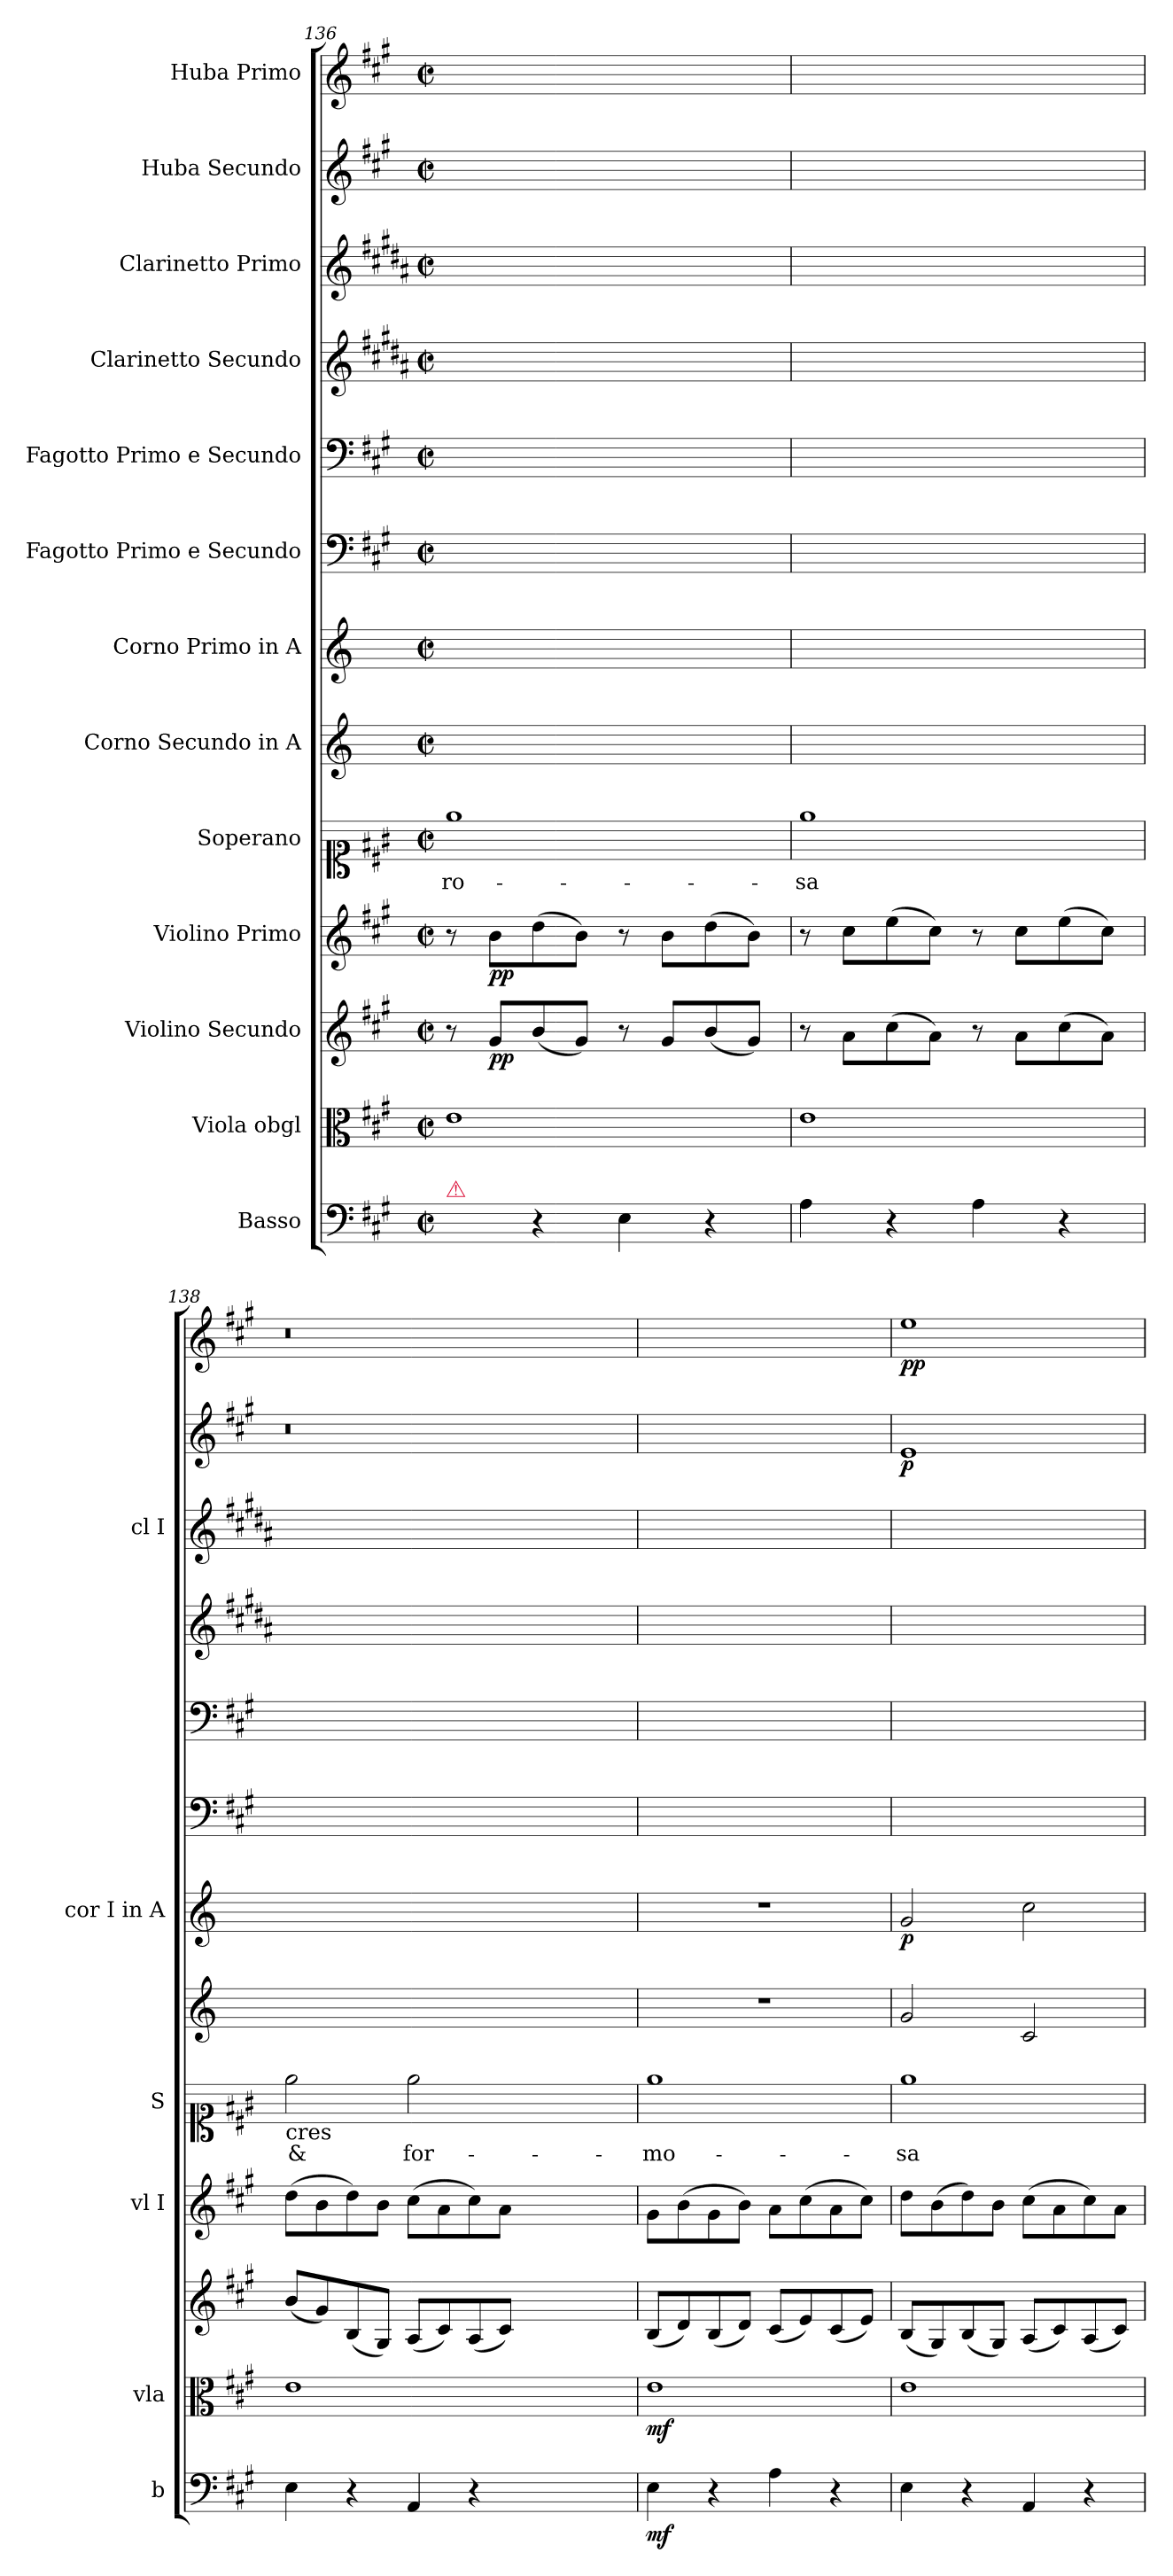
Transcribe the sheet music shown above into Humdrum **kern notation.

**kern	**dynam	**kern	**dynam	**kern	**dynam	**kern	**dynam	**kern	**text	**kern	**dynam	**kern	**dynam	**kern	**kern	**kern	**kern	**kern	**dynam	**kern	**dynam
*part13	*part13	*part12	*part12	*part11	*part11	*part10	*part10	*part9	*part9	*part8	*part8	*part7	*part7	*part6	*part5	*part4	*part3	*part2	*part2	*part1	*part1
*staff13	*staff13	*staff12	*staff12	*staff11	*staff11	*staff10	*staff10	*staff9	*staff9	*staff8	*staff8	*staff7	*staff7	*staff6	*staff5	*staff4	*staff3	*staff2	*staff2	*staff1	*staff1
*I"Basso	*	*I"Viola obgl	*	*I"Violino Secundo	*	*I"Violino Primo	*	*I"Soperano	*	*I"Corno Secundo in A	*	*I"Corno Primo in A	*	*I"Fagotto Primo e Secundo	*I"Fagotto Primo e Secundo	*I"Clarinetto Secundo	*I"Clarinetto Primo	*I"Huba Secundo	*	*I"Huba Primo	*
*I'b	*	*I'vla	*	*	*	*I'vl I	*	*I'S	*	*	*	*I'cor I in A	*	*	*	*	*I'cl I	*	*	*	*
*clefF4	*	*clefC3	*	*clefG2	*	*clefG2	*	*clefC1	*	*clefG2	*	*clefG2	*	*clefF4	*clefF4	*clefG2	*clefG2	*clefG2	*	*clefG2	*
*	*	*	*	*	*	*	*	*	*	*ITrd2c3	*	*ITrd2c3	*	*	*	*ITrd1c2	*ITrd1c2	*	*	*	*
*k[f#c#g#]	*	*k[f#c#g#]	*	*k[f#c#g#]	*	*k[f#c#g#]	*	*k[f#c#g#]	*	*k[f#c#g#]	*	*k[f#c#g#]	*	*k[f#c#g#]	*k[f#c#g#]	*k[f#c#g#]	*k[f#c#g#]	*k[f#c#g#]	*	*k[f#c#g#]	*
*A:	*	*A:	*	*A:	*	*A:	*	*A:	*	*A:	*	*A:	*	*A:	*A:	*A:	*A:	*A:	*	*A:	*
*M2/2	*	*M2/2	*	*M2/2	*	*M2/2	*	*M2/2	*	*M2/2	*	*M2/2	*	*M2/2	*M2/2	*M2/2	*M2/2	*M2/2	*	*M2/2	*
*met(c|)	*	*met(c|)	*	*met(c|)	*	*met(c|)	*	*met(c|)	*	*met(c|)	*	*met(c|)	*	*met(c|)	*met(c|)	*met(c|)	*met(c|)	*met(c|)	*	*met(c|)	*
=136	=136	=136	=136	=136	=136	=136	=136	=136	=136	=136	=136	=136	=136	=136	=136	=136	=136	=136	=136	=136	=136
!LO:TX:a:color=crimson:t=⚠	!	!	!	!	!	!	!	!	!	!	!	!	!	!	!	!	!	!	!	!	!
4ryy	.	1e	.	8r	.	8r	.	1ee	-ro-	1ryy	.	1ryy	.	4ryy	4ryy	1ryy	1ryy	1ryy	.	1ryy	.
!	!	!	!	!	!LO:DY:b	!	!	!	!	!	!	!	!	!	!	!	!	!	!	!	!
.	.	.	.	8g#/L	pp.	8b\L	pp	.	.	.	.	.	.	.	.	.	.	.	.	.	.
4r	.	.	.	(8b/	.	(8dd\	.	.	.	.	.	.	.	4ryy	4ryy	.	.	.	.	.	.
.	.	.	.	8g#/J)	.	8b\J)	.	.	.	.	.	.	.	.	.	.	.	.	.	.	.
4E\	.	.	.	8r	.	8r	.	.	.	.	.	.	.	4E\yy	4E\yy	.	.	.	.	.	.
.	.	.	.	8g#/L	.	8b\L	.	.	.	.	.	.	.	.	.	.	.	.	.	.	.
4r	.	.	.	(8b/	.	(8dd\	.	.	.	.	.	.	.	4ryy	4ryy	.	.	.	.	.	.
.	.	.	.	8g#/J)	.	8b\J)	.	.	.	.	.	.	.	.	.	.	.	.	.	.	.
=137	=137	=137	=137	=137	=137	=137	=137	=137	=137	=137	=137	=137	=137	=137	=137	=137	=137	=137	=137	=137	=137
4A\	.	1e	.	8r	.	8r	.	1ee	-sa	1ryy	.	1ryy	.	4A\yy	4A\yy	1ryy	1ryy	1ryy	.	1ryy	.
.	.	.	.	8a\L	.	8cc#\L	.	.	.	.	.	.	.	.	.	.	.	.	.	.	.
4r	.	.	.	(8cc#\	.	(8ee\	.	.	.	.	.	.	.	4ryy	4ryy	.	.	.	.	.	.
.	.	.	.	8a\J)	.	8cc#\J)	.	.	.	.	.	.	.	.	.	.	.	.	.	.	.
4A\	.	.	.	8r	.	8r	.	.	.	.	.	.	.	4A\yy	4A\yy	.	.	.	.	.	.
.	.	.	.	8a\L	.	8cc#\L	.	.	.	.	.	.	.	.	.	.	.	.	.	.	.
4r	.	.	.	(8cc#\	.	(8ee\	.	.	.	.	.	.	.	4ryy	4ryy	.	.	.	.	.	.
.	.	.	.	8a\J)	.	8cc#\J)	.	.	.	.	.	.	.	.	.	.	.	.	.	.	.
=138	=138	=138	=138	=138	=138	=138	=138	=138	=138	=138	=138	=138	=138	=138	=138	=138	=138	=138	=138	=138	=138
!	!	!	!	!	!	!	!	!LO:TX:b:t=cres	!	!	!	!	!	!	!	!	!	!	!	!	!
4E\	.	1e	.	(8b/L	.	(8dd\L	.	2ee\	&	0ryy	.	0ryy	.	4E\yy	4E\yy	1ryy	1ryy	0r	.	0r	.
.	.	.	.	8g#/)	.	8b\	.	.	.	.	.	.	.	.	.	.	.	.	.	.	.
4r	.	.	.	(8B/	.	8dd\)	.	.	.	.	.	.	.	4ryy	4ryy	.	.	.	.	.	.
.	.	.	.	8G#/J)	.	8b\J	.	.	.	.	.	.	.	.	.	.	.	.	.	.	.
4AA/	.	.	.	(8A/L	.	(8cc#\L	.	2ee\	for-	.	.	.	.	4AA/yy	4AA/yy	.	.	.	.	.	.
.	.	.	.	8c#/)	.	8a\	.	.	.	.	.	.	.	.	.	.	.	.	.	.	.
4r	.	.	.	(8A/	.	8cc#\)	.	.	.	.	.	.	.	4ryy	4ryy	.	.	.	.	.	.
.	.	.	.	8c#/J)	.	8a\J	.	.	.	.	.	.	.	.	.	.	.	.	.	.	.
1ryy	.	1ryy	.	1ryy	.	1ryy	.	1ryy	.	.	.	.	.	1ryy	1ryy	1ryy	1ryy	.	.	.	.
=139	=139	=139	=139	=139	=139	=139	=139	=139	=139	=139	=139	=139	=139	=139	=139	=139	=139	=139	=139	=139	=139
4E\	mf	1e	mf	(8B/L	.	8g#\L	.	1ee	-mo-	1r	.	1r	.	4E\yy	4E\yy	1ryy	1ryy	1ryy	.	1ryy	.
.	.	.	.	8d/)	.	(8b\	.	.	.	.	.	.	.	.	.	.	.	.	.	.	.
4r	.	.	.	(8B/	.	8g#\	.	.	.	.	.	.	.	4ryy	4ryy	.	.	.	.	.	.
.	.	.	.	8d/J)	.	8b\J)	.	.	.	.	.	.	.	.	.	.	.	.	.	.	.
4A\	.	.	.	(8c#/L	.	8a\L	.	.	.	.	.	.	.	4A\yy	4A\yy	.	.	.	.	.	.
.	.	.	.	8e/)	.	(8cc#\	.	.	.	.	.	.	.	.	.	.	.	.	.	.	.
4r	.	.	.	(8c#/	.	8a\	.	.	.	.	.	.	.	4ryy	4ryy	.	.	.	.	.	.
.	.	.	.	8e/J)	.	8cc#\J)	.	.	.	.	.	.	.	.	.	.	.	.	.	.	.
=140	=140	=140	=140	=140	=140	=140	=140	=140	=140	=140	=140	=140	=140	=140	=140	=140	=140	=140	=140	=140	=140
!	!	!	!	!	!	!	!LO:DY:b	!	!	!	!LO:DY:b	!	!	!	!	!	!	!	!	!	!
4E\	.	1e	.	(8B/L	.	8dd\L	mezzofor&colon;	1ee	-sa	2e/	pia	2e/	p	4E\yy	4E\yy	1ryy	1ryy	1e	p	1ee	pp
.	.	.	.	8G#/)	.	(8b\	.	.	.	.	.	.	.	.	.	.	.	.	.	.	.
4r	.	.	.	(8B/	.	8dd\)	.	.	.	.	.	.	.	4ryy	4ryy	.	.	.	.	.	.
.	.	.	.	8G#/J)	.	8b\J	.	.	.	.	.	.	.	.	.	.	.	.	.	.	.
4AA/	.	.	.	(8A/L	.	(8cc#\L	.	.	.	2A/	.	2a\	.	4AA/yy	4AA/yy	.	.	.	.	.	.
.	.	.	.	8c#/)	.	8a\	.	.	.	.	.	.	.	.	.	.	.	.	.	.	.
4r	.	.	.	(8A/	.	8cc#\)	.	.	.	.	.	.	.	4ryy	4ryy	.	.	.	.	.	.
.	.	.	.	8c#/J)	.	8a\J	.	.	.	.	.	.	.	.	.	.	.	.	.	.	.
=	=	=	=	=	=	=	=	=	=	=	=	=	=	=	=	=	=	=	=	=	=
*-	*-	*-	*-	*-	*-	*-	*-	*-	*-	*-	*-	*-	*-	*-	*-	*-	*-	*-	*-	*-	*-
